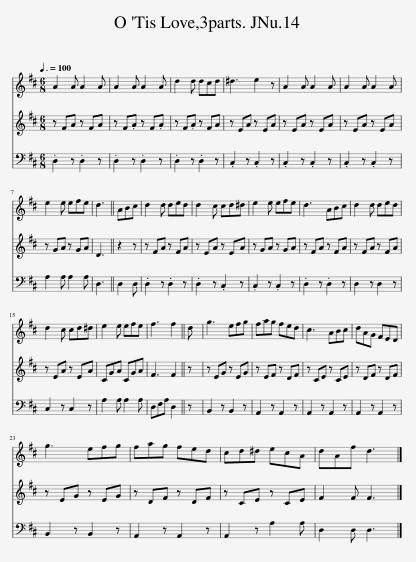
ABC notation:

X:1
%%score 1 2 3
L:1/8
Q:3/8=100
M:6/8
I:linebreak $
K:D
V:1 treble
V:2 treble
V:3 bass
V:1
 A2 A A2 A | A2 A A2 A | d2 d dcd | ^d3 e2 z | A2 A A2 A | %5
 A2 A A2 A |$ e2 e efe | d3 || ABc | d2 d ded | %10
 d2 c cd^d | e2 e efe | d3 ABc | d2 d ded |$ d2 c cd^d | %15
 e2 e efe | f3 f2 || d | g3 efg | fag fed | %20
 c3 ABc | dAG FED |$ g3 efg | fag fed | cd^d ecA | %25
 dAf d3 |] %26
V:2
 z FA z FA | z F.A z F.A | z F.A z FA | z EA z EA | z EA z EA | %5
 z EA z EA |$ z GA z GA | D3 || z2 z | z FA z FA | %10
 z EA z EA | z GA z GA | z FA z FA | z FA z FA |$ z EA z EA | %15
 CGA CGA | F3 F2 || z | z EG z EG | z EF z DF | %20
 z CE z CE | z DF z DF |$ z EG z EG | z DF z DF | z CE z CE | %25
 F2 F F3 |] %26
V:3
 .D,2 z .D,2 z | .D,2 z .D,2 z | .D,2 z .D,2 z | .C,2 z .C,2 z | .C,2 z .C,2 z | %5
 .C,2 z .C,2 z |$ A,2 A, A,2 A, | D,3 || D,2 D, | .D,2 z .D,2 z | %10
 .D,2 z .C,2 z | .C,2 z .C,2 z | .D,2 z .D,2 z | D,2 z D,2 z |$ C,2 z C,2 z | %15
 A,2 A, A,2 A, | D,F,A, D,2 || z | B,,2 z B,,2 z | A,,2 z A,,2 z | %20
 A,,2 z A,,2 z | A,,2 z A,,2 z |$ B,,2 z B,,2 z | A,,2 z A,,2 z | A,,2 z A,2 A, | %25
 D,2 D, D,3 |] %26
